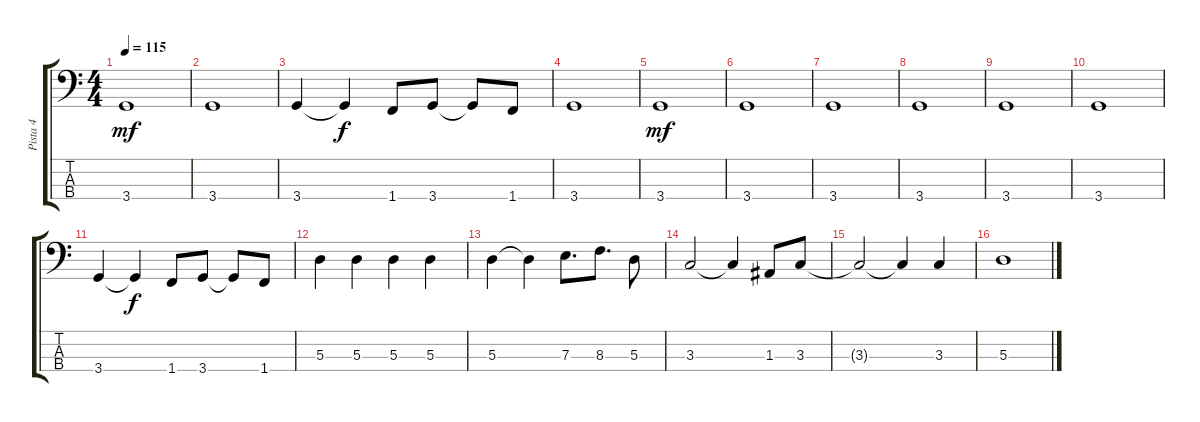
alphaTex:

\track ("Pista 4" "Pista 4") {instrument electricbassfinger}
\staff {score tabs}
\tuning (G2 D2 A1 E1) {hide}
\ts (4 4)
\tempo 115
\clef f4
\ks c
3.4.1{dy mf} |
3.4.1 |
3.4.4 3.4{t}.4{dy f} 1.4.8 3.4.8 3.4{t}.8 1.4.8 |
3.4.1 |
3.4.1{dy mf} |
3.4.1 |
3.4.1 |
3.4.1 |
3.4.1 |
3.4.1 |
3.4.4 3.4{t}.4{dy f} 1.4.8 3.4.8 3.4{t}.8 1.4.8 |
5.3.4 5.3.4 5.3.4 5.3.4 |
5.3.4 5.3{t}.4 7.3.8{d} 8.3.8{d} 5.3.8 |
3.3.2 3.3{t}.4 1.3.8 3.3.8 |
3.3{t}.2 3.3{t}.4 3.3.4 |
5.3.1
